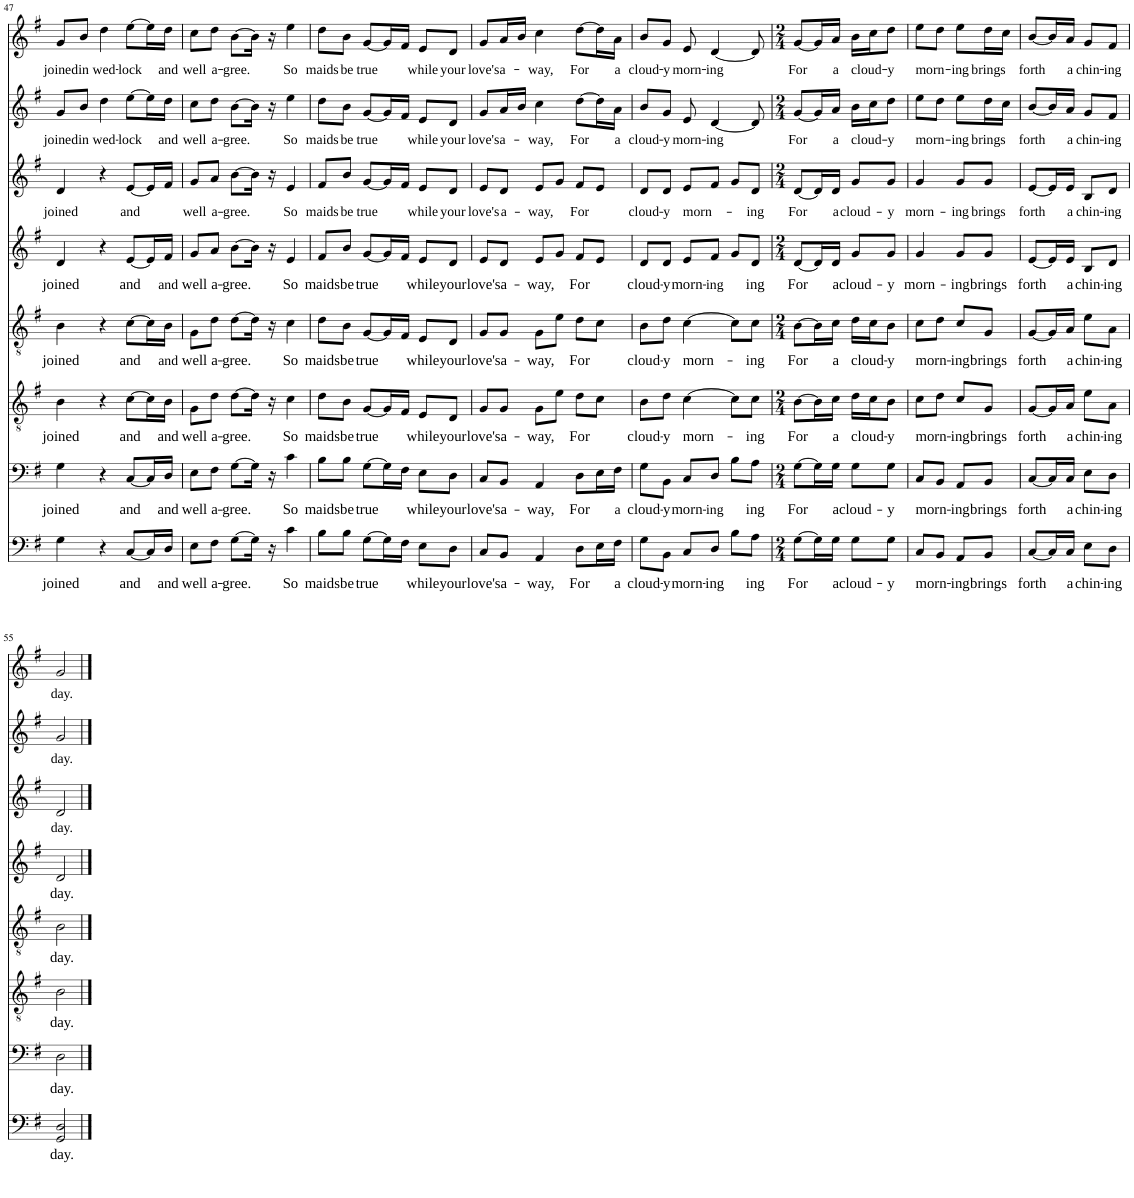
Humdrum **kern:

**kern	**text	**kern	**text	**kern	**text	**kern	**text	**kern	**text	**kern	**text	**kern	**text	**kern	**text
*part8	*part8	*part7	*part7	*part6	*part6	*part5	*part5	*part4	*part4	*part3	*part3	*part2	*part2	*part1	*part1
*staff8	*staff8	*staff7	*staff7	*staff6	*staff6	*staff5	*staff5	*staff4	*staff4	*staff3	*staff3	*staff2	*staff2	*staff1	*staff1
*I"Bass 2	*	*I"Bass 1	*	*I"Tenor2	*	*I"Tenor	*	*I"Countertenor 2	*	*I"Countertenor	*	*I"Treble 2	*	*I"Treble	*
*I'B	*	*I'B	*	*	*	*I'T	*	*	*	*	*	*	*	*	*
!!LO:PB:g=z
*clefF4	*	*clefF4	*	*clefGv2	*	*clefGv2	*	*clefG2	*	*clefG2	*	*clefG2	*	*clefG2	*
*k[f#]	*	*k[f#]	*	*k[f#]	*	*k[f#]	*	*k[f#]	*	*k[f#]	*	*k[f#]	*	*k[f#]	*
*M3/4	*	*M3/4	*	*M3/4	*	*M3/4	*	*M3/4	*	*M3/4	*	*M3/4	*	*M3/4	*
=47	=47	=47	=47	=47	=47	=47	=47	=47	=47	=47	=47	=47	=47	=47	=47
!	!LO:LY:b	!	!LO:LY:b	!	!LO:LY:b	!	!LO:LY:b	!	!LO:LY:b	!	!LO:LY:b	!	!LO:LY:b	!	!LO:LY:b
4G\	joined	4G\	joined	4B\	joined	4B\	joined	4d/	joined	4d/	joined	8g/L	joined	8g/L	joined
!	!	!	!	!	!	!	!	!	!	!	!	!	!LO:LY:b	!	!LO:LY:b
.	.	.	.	.	.	.	.	.	.	.	.	8b/J	in	8b/J	in
!	!	!	!	!	!	!	!	!	!	!	!	!	!LO:LY:b	!	!LO:LY:b
4r	.	4r	.	4r	.	4r	.	4r	.	4r	.	4dd\	wed-	4dd\	wed-
!	!LO:LY:b	!	!LO:LY:b	!	!LO:LY:b	!	!LO:LY:b	!	!LO:LY:b	!	!LO:LY:b	!	!LO:LY:b	!	!LO:LY:b
[8C/L	and	[8C/L	and	[8c\L	and	[8c\L	and	[8e/L	and	[8e/L	and	[8ee\L	-lock	[8ee\L	-lock
16C/L]	.	16C/L]	.	16c\L]	.	16c\L]	.	16e/L]	.	16e/L]	.	16ee\L]	.	16ee\L]	.
!	!LO:LY:b	!	!LO:LY:b	!	!LO:LY:b	!	!LO:LY:b	!	!LO:LY:b	!	!	!	!LO:LY:b	!	!LO:LY:b
16D/JJ	and	16D/JJ	and	16B\JJ	and	16B\JJ	and	16f#/JJ	and	16f#/JJ	.	16dd\JJ	and	16dd\JJ	and
=48	=48	=48	=48	=48	=48	=48	=48	=48	=48	=48	=48	=48	=48	=48	=48
!	!LO:LY:b	!	!LO:LY:b	!	!LO:LY:b	!	!LO:LY:b	!	!LO:LY:b	!	!LO:LY:b	!	!LO:LY:b	!	!LO:LY:b
8E\L	well	8E\L	well	8G\L	well	8G\L	well	8g/L	well	8g/L	well	8cc\L	well	8cc\L	well
!	!LO:LY:b	!	!LO:LY:b	!	!LO:LY:b	!	!LO:LY:b	!	!LO:LY:b	!	!LO:LY:b	!	!LO:LY:b	!	!LO:LY:b
8F#\J	a-	8F#\J	a-	8d\J	a-	8d\J	a-	8a/J	a-	8a/J	a-	8dd\J	a-	8dd\J	a-
!	!LO:LY:b	!	!LO:LY:b	!	!LO:LY:b	!	!LO:LY:b	!	!LO:LY:b	!	!LO:LY:b	!	!LO:LY:b	!	!LO:LY:b
[8G\L	-gree.	[8G\L	-gree.	[8d\L	-gree.	[8d\L	-gree.	[8b\L	-gree.	[8b\L	-gree.	[8b\L	-gree.	[8b\L	-gree.
16G\Jk]	.	16G\Jk]	.	16d\Jk]	.	16d\Jk]	.	16b\Jk]	.	16b\Jk]	.	16b\Jk]	.	16b\Jk]	.
16r	.	16r	.	16r	.	16r	.	16r	.	16r	.	16r	.	16r	.
!	!LO:LY:b	!	!LO:LY:b	!	!LO:LY:b	!	!LO:LY:b	!	!LO:LY:b	!	!LO:LY:b	!	!LO:LY:b	!	!LO:LY:b
4c\	So	4c\	So	4c\	So	4c\	So	4e/	So	4e/	So	4ee\	So	4ee\	So
=49	=49	=49	=49	=49	=49	=49	=49	=49	=49	=49	=49	=49	=49	=49	=49
!	!LO:LY:b	!	!LO:LY:b	!	!LO:LY:b	!	!LO:LY:b	!	!LO:LY:b	!	!LO:LY:b	!	!LO:LY:b	!	!LO:LY:b
8B\L	maids	8B\L	maids	8d\L	maids	8d\L	maids	8f#/L	maids	8f#/L	maids	8dd\L	maids	8dd\L	maids
!	!LO:LY:b	!	!LO:LY:b	!	!LO:LY:b	!	!LO:LY:b	!	!LO:LY:b	!	!LO:LY:b	!	!LO:LY:b	!	!LO:LY:b
8B\J	be	8B\J	be	8B\J	be	8B\J	be	8b/J	be	8b/J	be	8b\J	be	8b\J	be
!	!LO:LY:b	!	!LO:LY:b	!	!LO:LY:b	!	!LO:LY:b	!	!LO:LY:b	!	!LO:LY:b	!	!LO:LY:b	!	!LO:LY:b
[8G\L	true	[8G\L	true	[8G/L	true	[8G/L	true	[8g/L	true	[8g/L	true	[8g/L	true	[8g/L	true
16G\L]	.	16G\L]	.	16G/L]	.	16G/L]	.	16g/L]	.	16g/L]	.	16g/L]	.	16g/L]	.
16F#\JJ	.	16F#\JJ	.	16F#/JJ	.	16F#/JJ	.	16f#/JJ	.	16f#/JJ	.	16f#/JJ	.	16f#/JJ	.
!	!LO:LY:b	!	!LO:LY:b	!	!LO:LY:b	!	!LO:LY:b	!	!LO:LY:b	!	!LO:LY:b	!	!LO:LY:b	!	!LO:LY:b
8E\L	while	8E\L	while	8E/L	while	8E/L	while	8e/L	while	8e/L	while	8e/L	while	8e/L	while
!	!LO:LY:b	!	!LO:LY:b	!	!LO:LY:b	!	!LO:LY:b	!	!LO:LY:b	!	!LO:LY:b	!	!LO:LY:b	!	!LO:LY:b
8D\J	your	8D\J	your	8D/J	your	8D/J	your	8d/J	your	8d/J	your	8d/J	your	8d/J	your
=50	=50	=50	=50	=50	=50	=50	=50	=50	=50	=50	=50	=50	=50	=50	=50
!	!LO:LY:b	!	!LO:LY:b	!	!LO:LY:b	!	!LO:LY:b	!	!LO:LY:b	!	!LO:LY:b	!	!LO:LY:b	!	!LO:LY:b
8C/L	love's	8C/L	love's	8G/L	love's	8G/L	love's	8e/L	love's	8e/L	love's	8g/L	love's	8g/L	love's
!	!LO:LY:b	!	!LO:LY:b	!	!LO:LY:b	!	!LO:LY:b	!	!LO:LY:b	!	!LO:LY:b	!	!LO:LY:b	!	!LO:LY:b
8BB/J	a-	8BB/J	a-	8G/J	a-	8G/J	a-	8d/J	a-	8d/J	a-	16a/L	a-	16a/L	a-
.	.	.	.	.	.	.	.	.	.	.	.	16b/JJ	.	16b/JJ	.
!	!LO:LY:b	!	!LO:LY:b	!	!LO:LY:b	!	!LO:LY:b	!	!LO:LY:b	!	!LO:LY:b	!	!LO:LY:b	!	!LO:LY:b
4AA/	-way,	4AA/	-way,	8G\L	-way,	8G\L	-way,	8e/L	-way,	8e/L	-way,	4cc\	-way,	4cc\	-way,
.	.	.	.	8e\J	.	8e\J	.	8g/J	.	8g/J	.	.	.	.	.
!	!LO:LY:b	!	!LO:LY:b	!	!LO:LY:b	!	!LO:LY:b	!	!LO:LY:b	!	!LO:LY:b	!	!LO:LY:b	!	!LO:LY:b
8D\L	For	8D\L	For	8d\L	For	8d\L	For	8f#/L	For	8f#/L	For	[8dd\L	For	[8dd\L	For
16E\L	.	16E\L	.	8c\J	.	8c\J	.	8e/J	.	8e/J	.	16dd\L]	.	16dd\L]	.
!	!LO:LY:b	!	!LO:LY:b	!	!	!	!	!	!	!	!	!	!LO:LY:b	!	!LO:LY:b
16F#\JJ	a	16F#\JJ	a	.	.	.	.	.	.	.	.	16a\JJ	a	16a\JJ	a
=51	=51	=51	=51	=51	=51	=51	=51	=51	=51	=51	=51	=51	=51	=51	=51
!	!LO:LY:b	!	!LO:LY:b	!	!LO:LY:b	!	!LO:LY:b	!	!LO:LY:b	!	!LO:LY:b	!	!LO:LY:b	!	!LO:LY:b
8G\L	cloud-	8G\L	cloud-	8B\L	cloud-	8B\L	cloud-	8d/L	cloud-	8d/L	cloud-	8b/L	cloud-	8b/L	cloud-
!	!LO:LY:b	!	!LO:LY:b	!	!LO:LY:b	!	!LO:LY:b	!	!LO:LY:b	!	!LO:LY:b	!	!LO:LY:b	!	!LO:LY:b
8BB\J	-y	8BB\J	-y	8d\J	-y	8d\J	-y	8d/J	-y	8d/J	-y	8g/J	-y	8g/J	-y
!	!LO:LY:b	!	!LO:LY:b	!	!LO:LY:b	!	!LO:LY:b	!	!LO:LY:b	!	!LO:LY:b	!	!LO:LY:b	!	!LO:LY:b
8C/L	morn-	8C/L	morn-	[4c\	morn-	[4c\	morn-	8e/L	morn-	8e/L	morn-	8e/	morn-	8e/	morn-
!	!LO:LY:b	!	!LO:LY:b	!	!	!	!	!	!LO:LY:b	!	!	!	!LO:LY:b	!	!LO:LY:b
8D/J	-ing	8D/J	-ing	.	.	.	.	8f#/J	-ing	8f#/J	.	[4d/	-ing	[4d/	-ing
8B\L	.	8B\L	.	8c\L]	.	8c\L]	.	8g/L	.	8g/L	.	.	.	.	.
!	!LO:LY:b	!	!LO:LY:b	!	!LO:LY:b	!	!LO:LY:b	!	!LO:LY:b	!	!LO:LY:b	!	!	!	!
8A\J	-ing	8A\J	-ing	8c\J	-ing	8c\J	-ing	8d/J	-ing	8d/J	-ing	8d/]	.	8d/]	.
=52	=52	=52	=52	=52	=52	=52	=52	=52	=52	=52	=52	=52	=52	=52	=52
*M2/4	*	*M2/4	*	*M2/4	*	*M2/4	*	*M2/4	*	*M2/4	*	*M2/4	*	*M2/4	*
!	!LO:LY:b	!	!LO:LY:b	!	!LO:LY:b	!	!LO:LY:b	!	!LO:LY:b	!	!LO:LY:b	!	!LO:LY:b	!	!LO:LY:b
[8G\L	For	[8G\L	For	[8B\L	For	[8B\L	For	[8d/L	For	[8d/L	For	[8g/L	For	[8g/L	For
16G\L]	.	16G\L]	.	16B\L]	.	16B\L]	.	16d/L]	.	16d/L]	.	16g/L]	.	16g/L]	.
!	!LO:LY:b	!	!LO:LY:b	!	!LO:LY:b	!	!LO:LY:b	!	!LO:LY:b	!	!LO:LY:b	!	!LO:LY:b	!	!LO:LY:b
16G\JJ	a	16G\JJ	a	16c\JJ	a	16c\JJ	a	16d/JJ	a	16d/JJ	a	16a/JJ	a	16a/JJ	a
!	!LO:LY:b	!	!LO:LY:b	!	!LO:LY:b	!	!LO:LY:b	!	!LO:LY:b	!	!LO:LY:b	!	!LO:LY:b	!	!LO:LY:b
8G\L	cloud-	8G\L	cloud-	16d\LL	cloud-	16d\LL	cloud-	8g/L	cloud-	8g/L	cloud-	16b\LL	cloud-	16b\LL	cloud-
.	.	.	.	16c\J	.	16c\J	.	.	.	.	.	16cc\J	.	16cc\J	.
!	!LO:LY:b	!	!LO:LY:b	!	!LO:LY:b	!	!LO:LY:b	!	!LO:LY:b	!	!LO:LY:b	!	!LO:LY:b	!	!LO:LY:b
8G\J	-y	8G\J	-y	8B\J	-y	8B\J	-y	8g/J	-y	8g/J	-y	8dd\J	-y	8dd\J	-y
=53	=53	=53	=53	=53	=53	=53	=53	=53	=53	=53	=53	=53	=53	=53	=53
!	!LO:LY:b	!	!LO:LY:b	!	!LO:LY:b	!	!LO:LY:b	!	!LO:LY:b	!	!LO:LY:b	!	!LO:LY:b	!	!LO:LY:b
8C/L	morn-	8C/L	morn-	8c\L	morn-	8c\L	morn-	4g/	morn-	4g/	morn-	8ee\L	morn-	8ee\L	morn-
8BB/J	.	8BB/J	.	8d\J	.	8d\J	.	.	.	.	.	8dd\J	.	8dd\J	.
!	!LO:LY:b	!	!LO:LY:b	!	!LO:LY:b	!	!LO:LY:b	!	!LO:LY:b	!	!LO:LY:b	!	!LO:LY:b	!	!LO:LY:b
8AA/L	-ing	8AA/L	-ing	8c/L	-ing	8c/L	-ing	8g/L	-ing	8g/L	-ing	8ee\L	-ing	8ee\L	-ing
!	!LO:LY:b	!	!LO:LY:b	!	!LO:LY:b	!	!LO:LY:b	!	!LO:LY:b	!	!LO:LY:b	!	!LO:LY:b	!	!LO:LY:b
8BB/J	brings	8BB/J	brings	8G/J	brings	8G/J	brings	8g/J	brings	8g/J	brings	16dd\L	brings	16dd\L	brings
.	.	.	.	.	.	.	.	.	.	.	.	16cc\JJ	.	16cc\JJ	.
=54	=54	=54	=54	=54	=54	=54	=54	=54	=54	=54	=54	=54	=54	=54	=54
!	!LO:LY:b	!	!LO:LY:b	!	!LO:LY:b	!	!LO:LY:b	!	!LO:LY:b	!	!LO:LY:b	!	!LO:LY:b	!	!LO:LY:b
[8C/L	forth	[8C/L	forth	[8G/L	forth	[8G/L	forth	[8e/L	forth	[8e/L	forth	[8b/L	forth	[8b/L	forth
16C/L]	.	16C/L]	.	16G/L]	.	16G/L]	.	16e/L]	.	16e/L]	.	16b/L]	.	16b/L]	.
!	!LO:LY:b	!	!LO:LY:b	!	!LO:LY:b	!	!LO:LY:b	!	!LO:LY:b	!	!LO:LY:b	!	!LO:LY:b	!	!LO:LY:b
16C/JJ	a	16C/JJ	a	16A/JJ	a	16A/JJ	a	16e/JJ	a	16e/JJ	a	16a/JJ	a	16a/JJ	a
!	!LO:LY:b	!	!LO:LY:b	!	!LO:LY:b	!	!LO:LY:b	!	!LO:LY:b	!	!LO:LY:b	!	!LO:LY:b	!	!LO:LY:b
8E\L	chin-	8E\L	chin-	8e\L	chin-	8e\L	chin-	8B/L	chin-	8B/L	chin-	8g/L	chin-	8g/L	chin-
!	!LO:LY:b	!	!LO:LY:b	!	!LO:LY:b	!	!LO:LY:b	!	!LO:LY:b	!	!LO:LY:b	!	!LO:LY:b	!	!LO:LY:b
8D\J	-ing	8D\J	-ing	8A\J	-ing	8A\J	-ing	8d/J	-ing	8d/J	-ing	8f#/J	-ing	8f#/J	-ing
!!LO:LB:g=z
=55	=55	=55	=55	=55	=55	=55	=55	=55	=55	=55	=55	=55	=55	=55	=55
!	!LO:LY:b	!	!LO:LY:b	!	!LO:LY:b	!	!LO:LY:b	!	!LO:LY:b	!	!LO:LY:b	!	!LO:LY:b	!	!LO:LY:b
2GG/ 2D/	day.	2D\	day.	2B\	day.	2B\	day.	2d/	day.	2d/	day.	2g/	day.	2g/	day.
==	==	==	==	==	==	==	==	==	==	==	==	==	==	==	==
*-	*-	*-	*-	*-	*-	*-	*-	*-	*-	*-	*-	*-	*-	*-	*-
